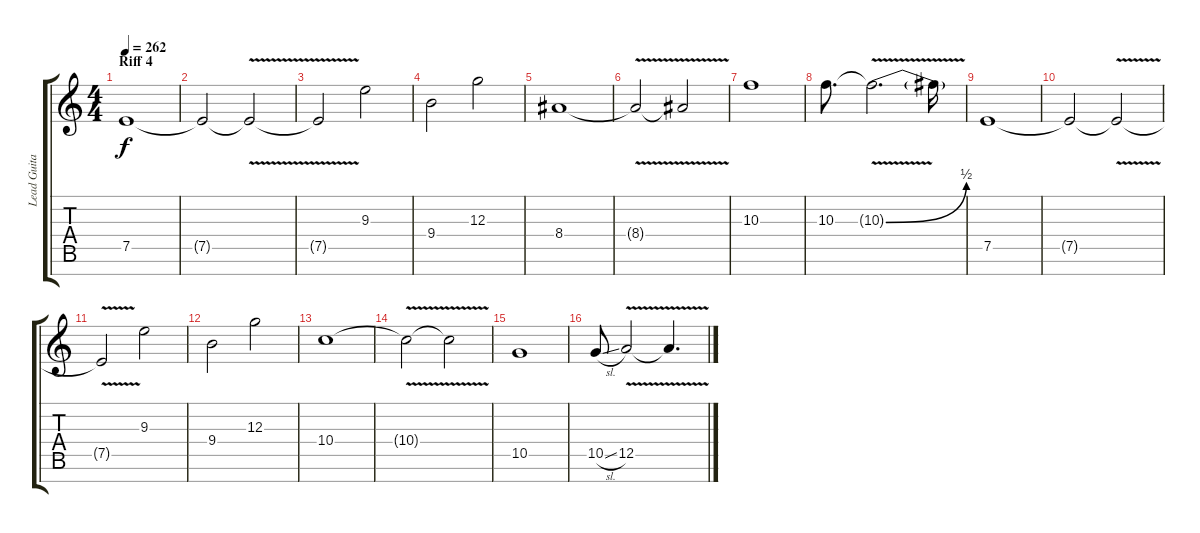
\track ("Lead Guitar" "Lead Guita") {instrument distortionguitar}
\staff {score tabs}
\tuning (E4 B3 G3 D3 A2 E2 B1) {hide}
\ts (4 4)
\section ("" "Riff 4")
\tempo 262
\clef g2
\ks c
7.5.1{dy f} |
7.5{t}.2 7.5{v t}.2 |
7.5{t}.2 9.3.2 |
9.4.2 12.3.2 |
8.4.1 |
8.4{v t}.2 8.4{t}.2 |
10.3.1 |
10.3.8{d} 10.3{be (bend 0 0 60 2) v t}.2{d} 10.3{t}.16 |
7.5.1 |
7.5{t}.2 7.5{v t}.2 |
7.5{t}.2 9.3.2 |
9.4.2 12.3.2 |
10.4.1 |
10.4{v t}.2 10.4{t}.2 |
10.5.1 |
10.5{sl}.8 12.5{v}.2 12.5{t}.4{d}
